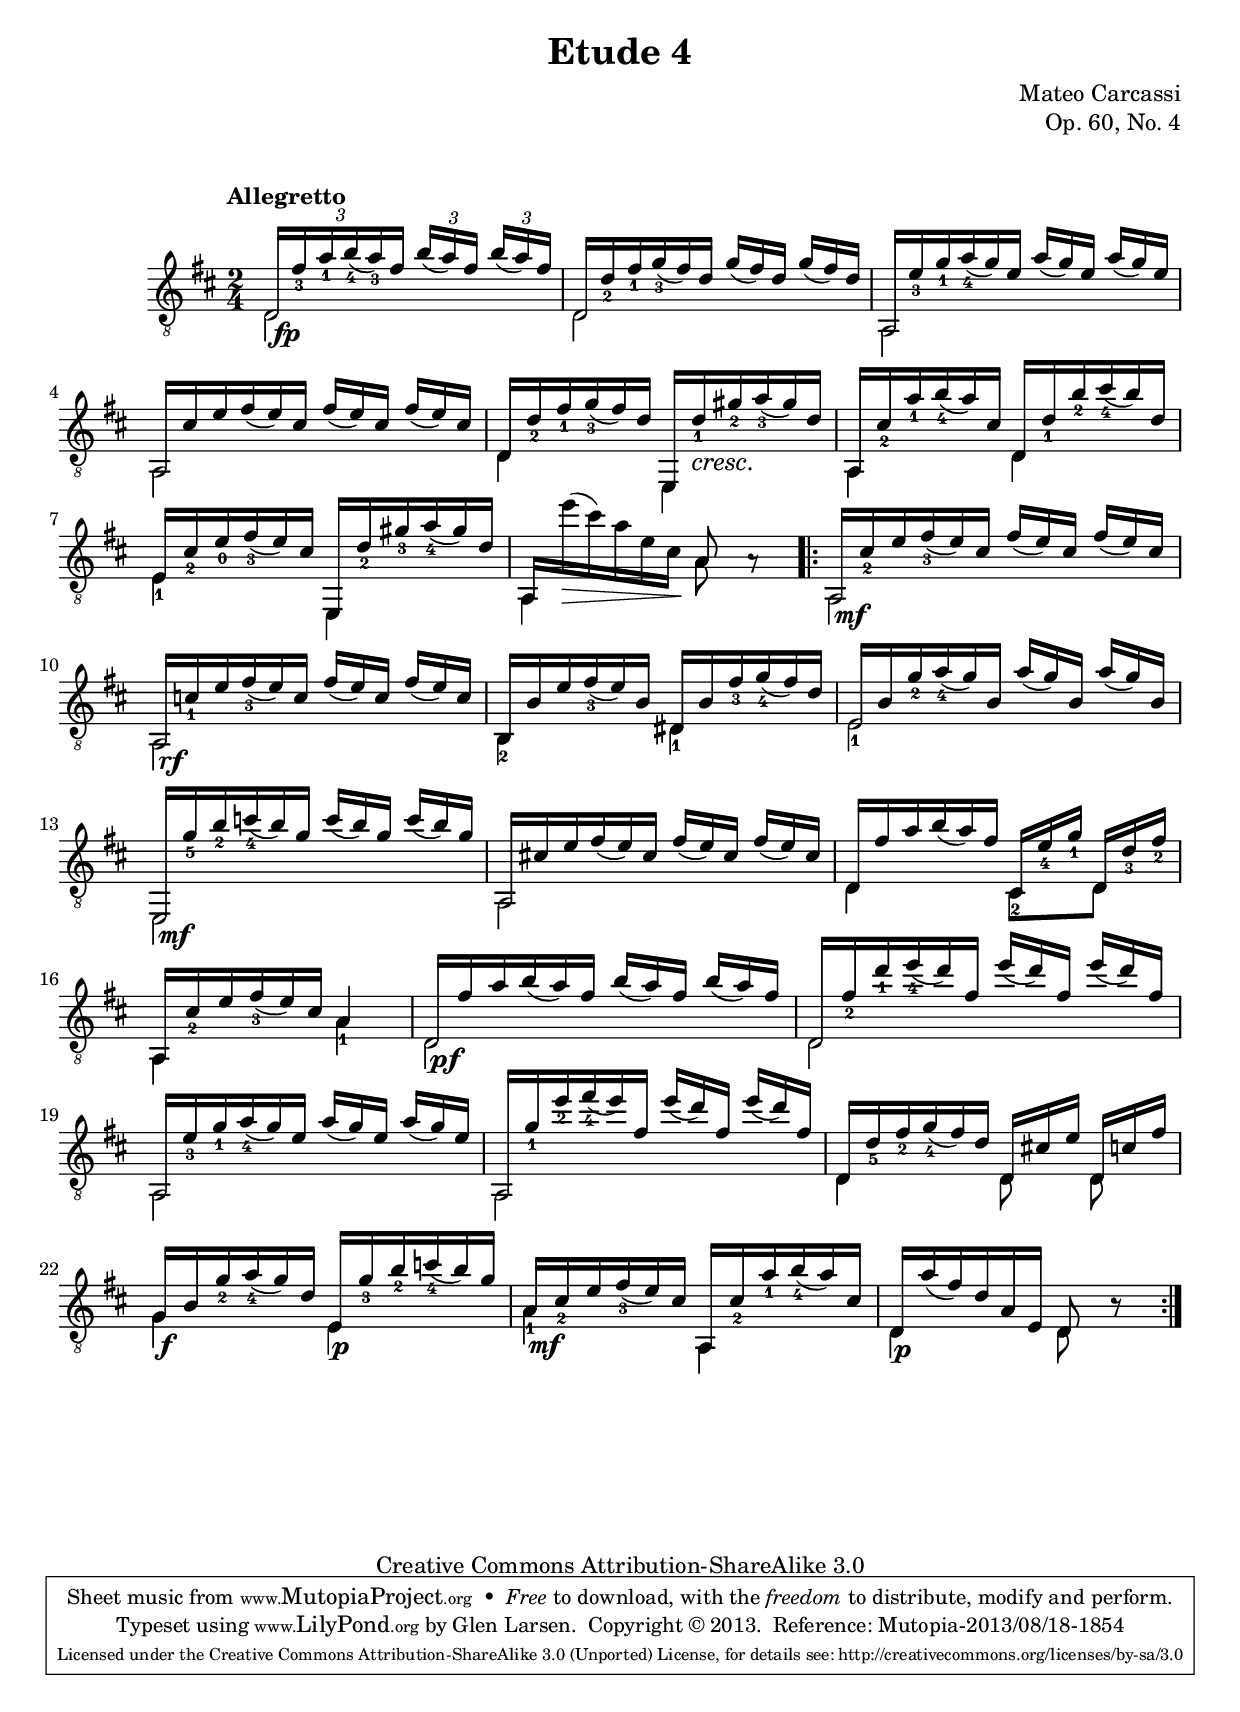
\version "2.16.1"
\header {
  title = "Etude 4"
  composer = "Mateo Carcassi"
  opus = "Op. 60, No. 4"
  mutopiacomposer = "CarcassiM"
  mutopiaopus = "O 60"
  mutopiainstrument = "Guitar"
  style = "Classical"
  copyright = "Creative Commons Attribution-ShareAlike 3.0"
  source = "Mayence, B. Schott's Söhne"
  % From Boije 94
  date = "1853"
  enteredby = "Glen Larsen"
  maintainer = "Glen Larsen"
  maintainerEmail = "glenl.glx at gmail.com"

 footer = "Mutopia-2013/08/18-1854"
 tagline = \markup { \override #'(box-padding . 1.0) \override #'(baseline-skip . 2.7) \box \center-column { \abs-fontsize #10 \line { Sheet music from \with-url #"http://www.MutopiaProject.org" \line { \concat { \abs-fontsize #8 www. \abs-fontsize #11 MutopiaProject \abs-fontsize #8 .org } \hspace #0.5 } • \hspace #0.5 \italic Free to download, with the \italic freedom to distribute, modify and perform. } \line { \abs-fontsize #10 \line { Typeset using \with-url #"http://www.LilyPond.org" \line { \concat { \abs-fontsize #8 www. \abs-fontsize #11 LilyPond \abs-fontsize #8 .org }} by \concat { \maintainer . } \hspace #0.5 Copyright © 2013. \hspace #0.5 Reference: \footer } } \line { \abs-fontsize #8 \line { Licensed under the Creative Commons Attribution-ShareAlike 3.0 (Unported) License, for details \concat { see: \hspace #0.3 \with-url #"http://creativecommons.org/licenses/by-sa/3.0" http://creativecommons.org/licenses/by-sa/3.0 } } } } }
}

pf = #(make-dynamic-script "pf")
rf = #(make-dynamic-script "rf")

global = {
  \key d \major
  \time 2/4
}

\paper {
  % add space between composer/opus markup and first staff
  markup-system-spacing #'padding = #5
  % add a little space between composer and opus
  markup-markup-spacing #'padding = #1.2
  top-margin = #8
  bottom-margin = #10
}

upperVoice = \relative c {
  \voiceOne
  \slurDown
  \set fingeringOrientations = #'(down)
  \set Timing.beamExceptions = #'()
  \set Timing.baseMoment = #(ly:make-moment 1 8)
  \set Timing.beatStructure = #'(2 1 1)
  \tempo "Allegretto"

  \set minimumFret = 4
  %\override TupletBracket #'bracket-visibility = ##t
  \times 2/3 { d16\fp <fis'-3> <a-1> <b-4>( <a-3>) fis }
      \times 2/3 { b( a) fis } \times 2/3 { b( a) fis } |
  \override TupletNumber #'stencil = ##f
  \override TupletBracket #'bracket-visibility = ##f
  \times 2/3 {
    \set minimumFret = 0
    d,16 <d'-2> <fis-1> <g-3>( fis) d g( fis) d g( fis) d |
    a,16 <e''-3>\2 <g-1> <a-4>( g) e\2 a( g) e\2 a( g) e\2 |
    \set minimumFret = 5
    a,,16 cis'\3 e\2 fis( e\2) cis fis( e\2) cis fis( e\2) cis |

    \set Timing.beatStructure = #'(2 2)
    d,16 <d'-2> <fis-1> <g-3>( fis) d e,, <d''-1>\cresc <gis-2> <a-3\2>( gis) d\! |
    a,16 <cis'-2> <a'-1> <b-4>( a) cis, d, <d'-1> <b'-2> <cis-4>( b) d, |
    \set minimumFret = 0
    <e,-1>16 <cis'-2> <e-0> <fis-3>( e) cis e,, <d''-2> <gis-3> <a-4>( gis) d |
  }
  \set minimumFret = 9
  \times 2/3 { a,16 \stemDown e'''^(\> cis) a e\3 cis\! } \stemUp a8 a\rest |
  \set minimumFret = 0

  \repeat volta 2 {
    \set Timing.beatStructure = #'(2 1 1)
    \times 2/3 {
      a,16\mf <cis'-2> e <fis-3>( e) cis fis( e) cis fis( e) cis |
      a,16\rf <c'-1> e <fis-3>( e) c fis( e) c fis( e) c |
      \set Timing.beatStructure = #'(2 2)
      <b,-2>16 b' e <fis-3>( e) b <dis,-1> b' <fis'-3> <g-4>( fis) d |
      \set Timing.beatStructure = #'(2 1 1)
      <e,-1>16 b' <g'-2> <a-4>( g) b, a'( g) b, a'( g) b, |
      \barNumberCheck #13
      \set minimumFret = 7
      e,,16\mf <g''-5> <b-2> <c-4>( b) g c( b) g c( b) g |
      \set minimumFret = 0
      a,,16 cis'! e fis( e) cis fis( e) cis fis( e) cis |
      d,16 fis'\2 a b( a) fis\2 <cis,-2> <e'-4\2> <g-1> d, <d'-3> <fis-2> |
    }
    \times 2/3 { a,,16 <cis'-2> e <fis-3>( e) cis } <a-1>4 |

    \times 2/3 {
      \set minimumFret = 5
      d,16\pf fis' a b( a) fis b( a) fis b( a) fis |
      \set minimumFret = 8
      d,16 <fis'-2> <d'-1> <e-4>( d) fis, e'( d) fis, e'( d) fis, |
      \set minimumFret = 0
      a,,16 <e''-3\2> <g-1> <a-4>( g) e\2 a( g) e\2 a( g) e\2 |
      a,,16 <g''-1>\3 <e'-2> <fis-4>( e) fis,\3 e'( d) fis,\3 e'( d) fis,\3 |
      \barNumberCheck #21
      d,16 <d'-5> <fis-2> <g-4>( fis) d d, cis'! e d, c' fis |
      \set Timing.beatStructure = #'(2 2)
      g,16\f b <g'-2> <a-4>( g) d e,\5\p <g'-3\2> <b-2> <c-4>( b) g\2 |
      <a,-1>16\mf <cis-2> e <fis-3>( e) cis a, <cis'-2> <a'-1> <b-4>( a) cis, |
    }
    \times 2/3 { d,16\p a''( fis) d a e } d8 b'\rest |
  }
}

lowerVoice = \relative c {
  \voiceTwo
  d2 |
  d2 |
  a2 |
  a2 |

  d4 e, |
  a4 d |
  e4 e, |
  a4 a'8\5 s |
  \barNumberCheck #9
  a,2 |
  a2 |
  b4 dis |
  e2 |
  e,2 |
  a2 |
  d4 cis8[ d] |
  a4 a' |
  d,2 |
  d2 |
  a2 |
  a2 |
  d4 d8 d |
  g4 e\5 |
  a4 a, |
  d4 d8 s
}

% {{{
\score {
  <<
    \new Staff = "Guitar" \with {
      \override DynamicTextSpanner #'style = #'none
      \override Fingering #'staff-padding = #'()
      \override Fingering #'add-stem-support = ##t
      \override DynamicText #'self-alignment-X = #-1
    }
    <<
      \set Staff.midiInstrument = #"acoustic guitar (nylon)"
      \global
      \clef "treble_8"
      \mergeDifferentlyDottedOn
      \mergeDifferentlyHeadedOn
      \context Voice = "upperVoice" \upperVoice
      \context Voice = "lowerVoice" \lowerVoice
    >>
%{
    \new TabStaff = "Guitar tabs"
    <<
      \clef "moderntab"
      \global
      \context TabVoice = "upperVoice" \upperVoice
      \context TabVoice = "lowerVoice" \lowerVoice
    >>
%}
  >>
  \layout {
    \override Voice.StringNumber #'stencil = ##f
  }
  \midi {
    \tempo 4 = 80
  }
}
% }}}
